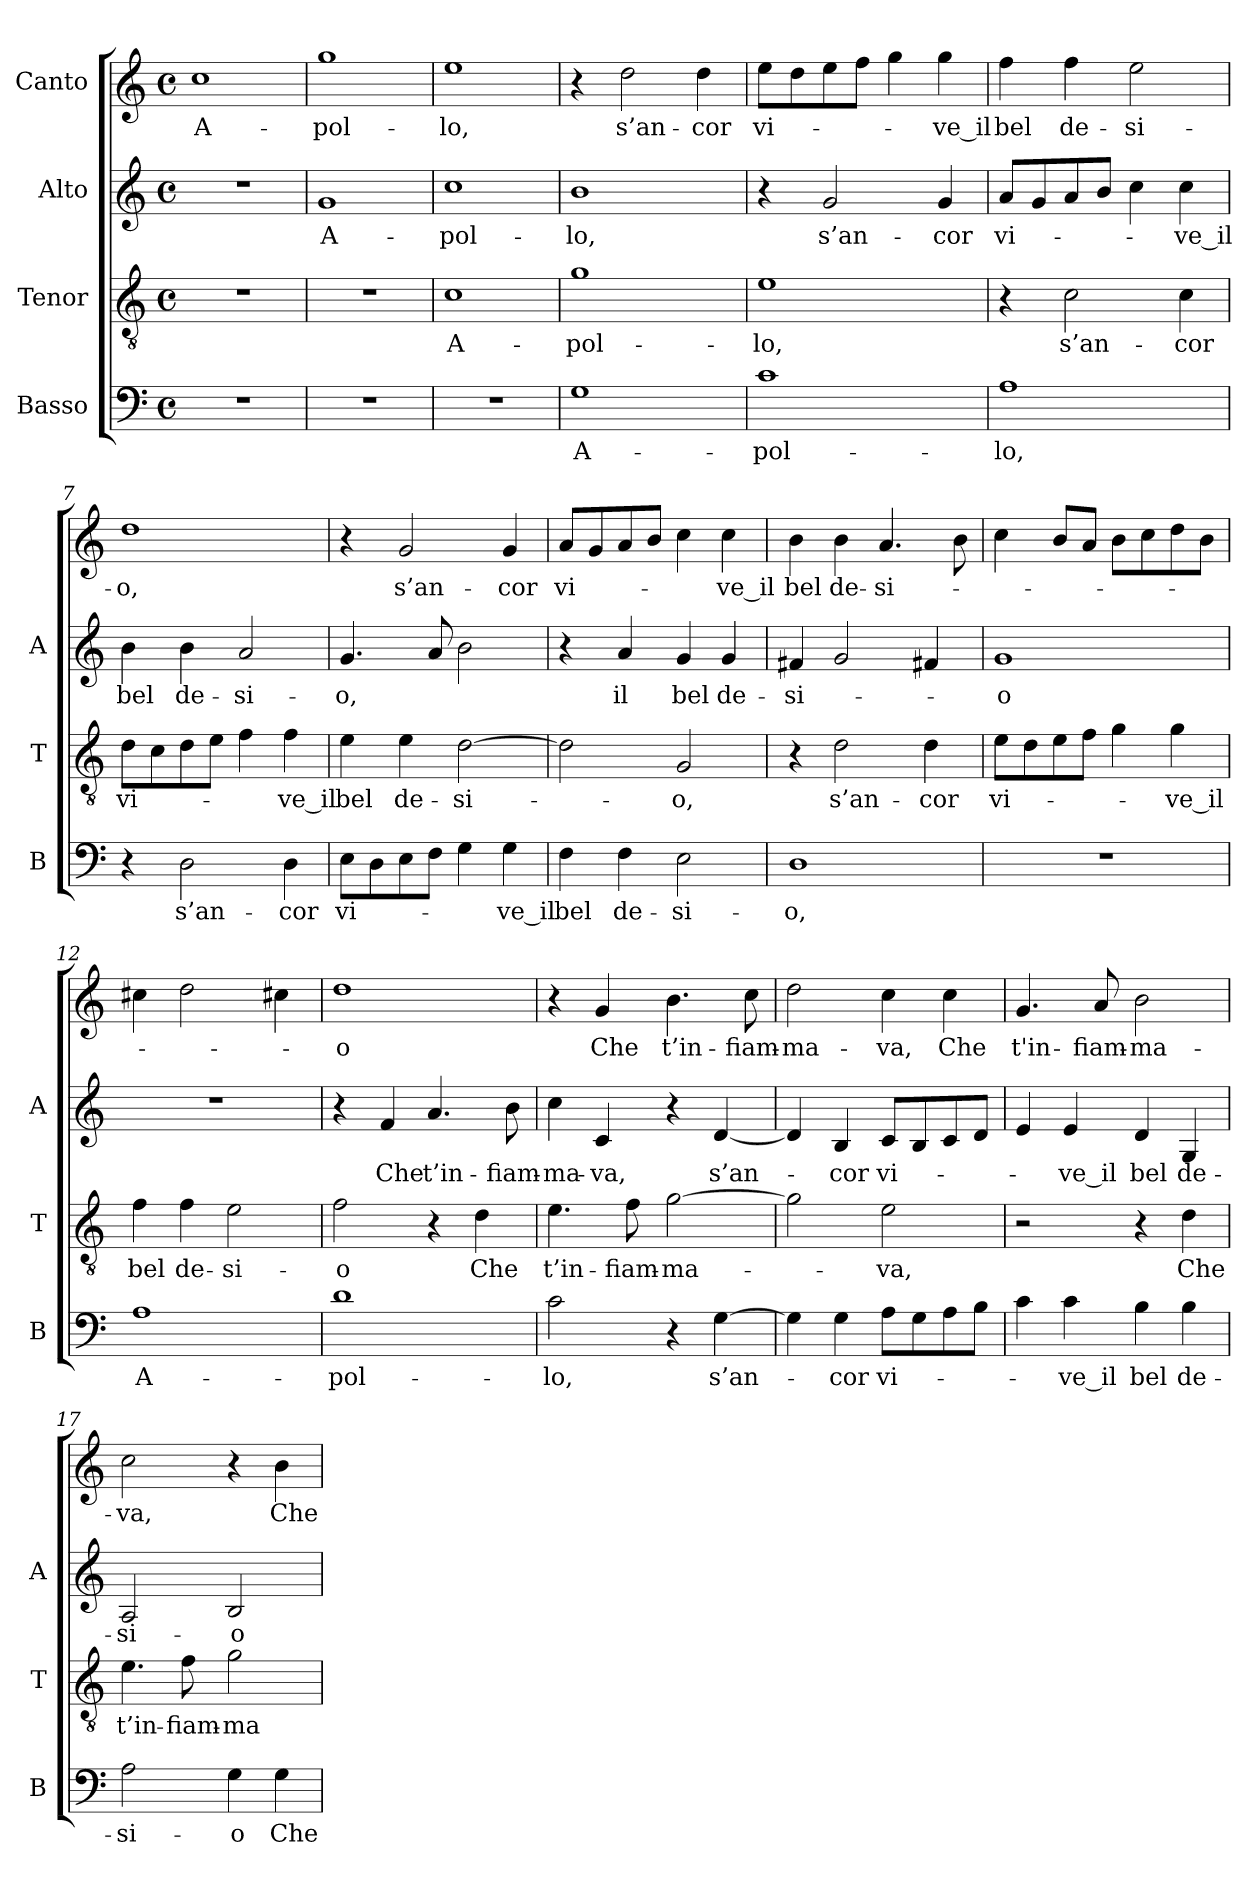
**kern	**text	**kern	**text	**kern	**text	**kern	**text
*part4	*part4	*part3	*part3	*part2	*part2	*part1	*part1
*staff4	*staff4	*staff3	*staff3	*staff2	*staff2	*staff1	*staff1
*I"Basso	*	*I"Tenor	*	*I"Alto	*	*I"Canto	*
*I'B	*	*I'T	*	*I'A	*	*	*
*clefF4	*	*clefGv2	*	*clefG2	*	*clefG2	*
*k[]	*	*k[]	*	*k[]	*	*k[]	*
*C:	*	*C:	*	*C:	*	*C:	*
*M4/4	*	*M4/4	*	*M4/4	*	*M4/4	*
*met(c)	*	*met(c)	*	*met(c)	*	*met(c)	*
=1	=1	=1	=1	=1	=1	=1	=1
1r	.	1r	.	1r	.	1cc	A-
=2	=2	=2	=2	=2	=2	=2	=2
1r	.	1r	.	1g	A-	1gg	pol-
=3	=3	=3	=3	=3	=3	=3	=3
1r	.	1c	A-	1cc	pol-	1ee	-lo,
=4	=4	=4	=4	=4	=4	=4	=4
1G	A-	1g	pol-	1b	-lo,	4r	.
.	.	.	.	.	.	2dd	s’an-
.	.	.	.	.	.	4dd	-cor
=5	=5	=5	=5	=5	=5	=5	=5
1c	pol-	1e	-lo,	4r	.	8eeL	vi-
.	.	.	.	.	.	8dd	.
.	.	.	.	2g	s’an-	8ee	.
.	.	.	.	.	.	8ffJ	.
.	.	.	.	.	.	4gg	.
.	.	.	.	4g	-cor	4gg	-ve_il
=6	=6	=6	=6	=6	=6	=6	=6
1A	-lo,	4r	.	8aL	vi-	4ff	-bel
.	.	.	.	8g	.	.	.
.	.	2c	s’an-	8a	.	4ff	de-
.	.	.	.	8bJ	.	.	.
.	.	.	.	4cc	.	2ee	si-
.	.	4c	-cor	4cc	-ve_il	.	.
=7	=7	=7	=7	=7	=7	=7	=7
4r	.	8dL	vi-	4b	-bel	1dd	-o,
.	.	8c	.	.	.	.	.
2D	s’an-	8d	.	4b	de-	.	.
.	.	8eJ	.	.	.	.	.
.	.	4f	.	2a	si-	.	.
4D	-cor	4f	-ve_il	.	.	.	.
=8	=8	=8	=8	=8	=8	=8	=8
8EL	vi-	4e	-bel	4.g	-o,	4r	.
8D	.	.	.	.	.	.	.
8E	.	4e	de-	.	.	2g	s’an-
8FJ	.	.	.	8a	.	.	.
4G	.	[2d	si-	2b	.	.	.
4G	-ve_il	.	.	.	.	4g	-cor
=9	=9	=9	=9	=9	=9	=9	=9
4F	-bel	2d]	.	4r	.	8aL	vi-
.	.	.	.	.	.	8g	.
4F	de-	.	.	4a	-il	8a	.
.	.	.	.	.	.	8bJ	.
2E	si-	2G	-o,	4g	-bel	4cc	.
.	.	.	.	4g	de-	4cc	-ve_il
=10	=10	=10	=10	=10	=10	=10	=10
1D	-o,	4r	.	4f#X	si-	4b	-bel
.	.	2d	s’an-	2g	.	4b	de-
.	.	.	.	.	.	4.a	si-
.	.	4d	-cor	4f#X	.	.	.
.	.	.	.	.	.	8b	.
=11	=11	=11	=11	=11	=11	=11	=11
1r	.	8eL	vi-	1g	-o	4cc	.
.	.	8d	.	.	.	.	.
.	.	8e	.	.	.	8bL	.
.	.	8fJ	.	.	.	8aJ	.
.	.	4g	.	.	.	8bL	.
.	.	.	.	.	.	8cc	.
.	.	4g	-ve_il	.	.	8dd	.
.	.	.	.	.	.	8bJ	.
=12	=12	=12	=12	=12	=12	=12	=12
1A	A-	4f	-bel	1r	.	4cc#X	.
.	.	4f	de-	.	.	2dd	.
.	.	2e	si-	.	.	.	.
.	.	.	.	.	.	4cc#X	.
=13	=13	=13	=13	=13	=13	=13	=13
1d	pol-	2f	-o	4r	.	1dd	-o
.	.	.	.	4f	-Che	.	.
.	.	4r	.	4.a	t’in-	.	.
.	.	4d	-Che	.	.	.	.
.	.	.	.	8b	fiam-	.	.
=14	=14	=14	=14	=14	=14	=14	=14
2c	-lo,	4.e	t’in-	4cc	ma-	4r	.
.	.	.	.	4c	-va,	4g	-Che
.	.	8f	fiam-	.	.	.	.
4r	.	[2g	ma-	4r	.	4.b	t’in-
[4G	s’an-	.	.	[4d	s’an-	.	.
.	.	.	.	.	.	8cc	fiam-
=15	=15	=15	=15	=15	=15	=15	=15
4G]	.	2g]	.	4d]	.	2dd	ma-
4G	-cor	.	.	4B	-cor	.	.
8AL	vi-	2e	-va,	8cL	vi-	4cc	-va,
8G	.	.	.	8B	.	.	.
8A	.	.	.	8c	.	4cc	-Che
8BJ	.	.	.	8dJ	.	.	.
=16	=16	=16	=16	=16	=16	=16	=16
4c	.	2r	.	4e	.	4.g	t'in-
4c	-ve_il	.	.	4e	-ve_il	.	.
.	.	.	.	.	.	8a	fiam-
4B	-bel	4r	.	4d	-bel	2b	ma-
4B	de-	4d	-Che	4G	de-	.	.
=17	=17	=17	=17	=17	=17	=17	=17
2A	si-	4.e	t’in-	2A	si-	2cc	-va,
.	.	8f	fiam-	.	.	.	.
4G	-o	2g	ma-	2B	-o	4r	.
4G	-Che	.	.	.	.	4b	-Che
=	=	=	=	=	=	=	=
*-	*-	*-	*-	*-	*-	*-	*-
